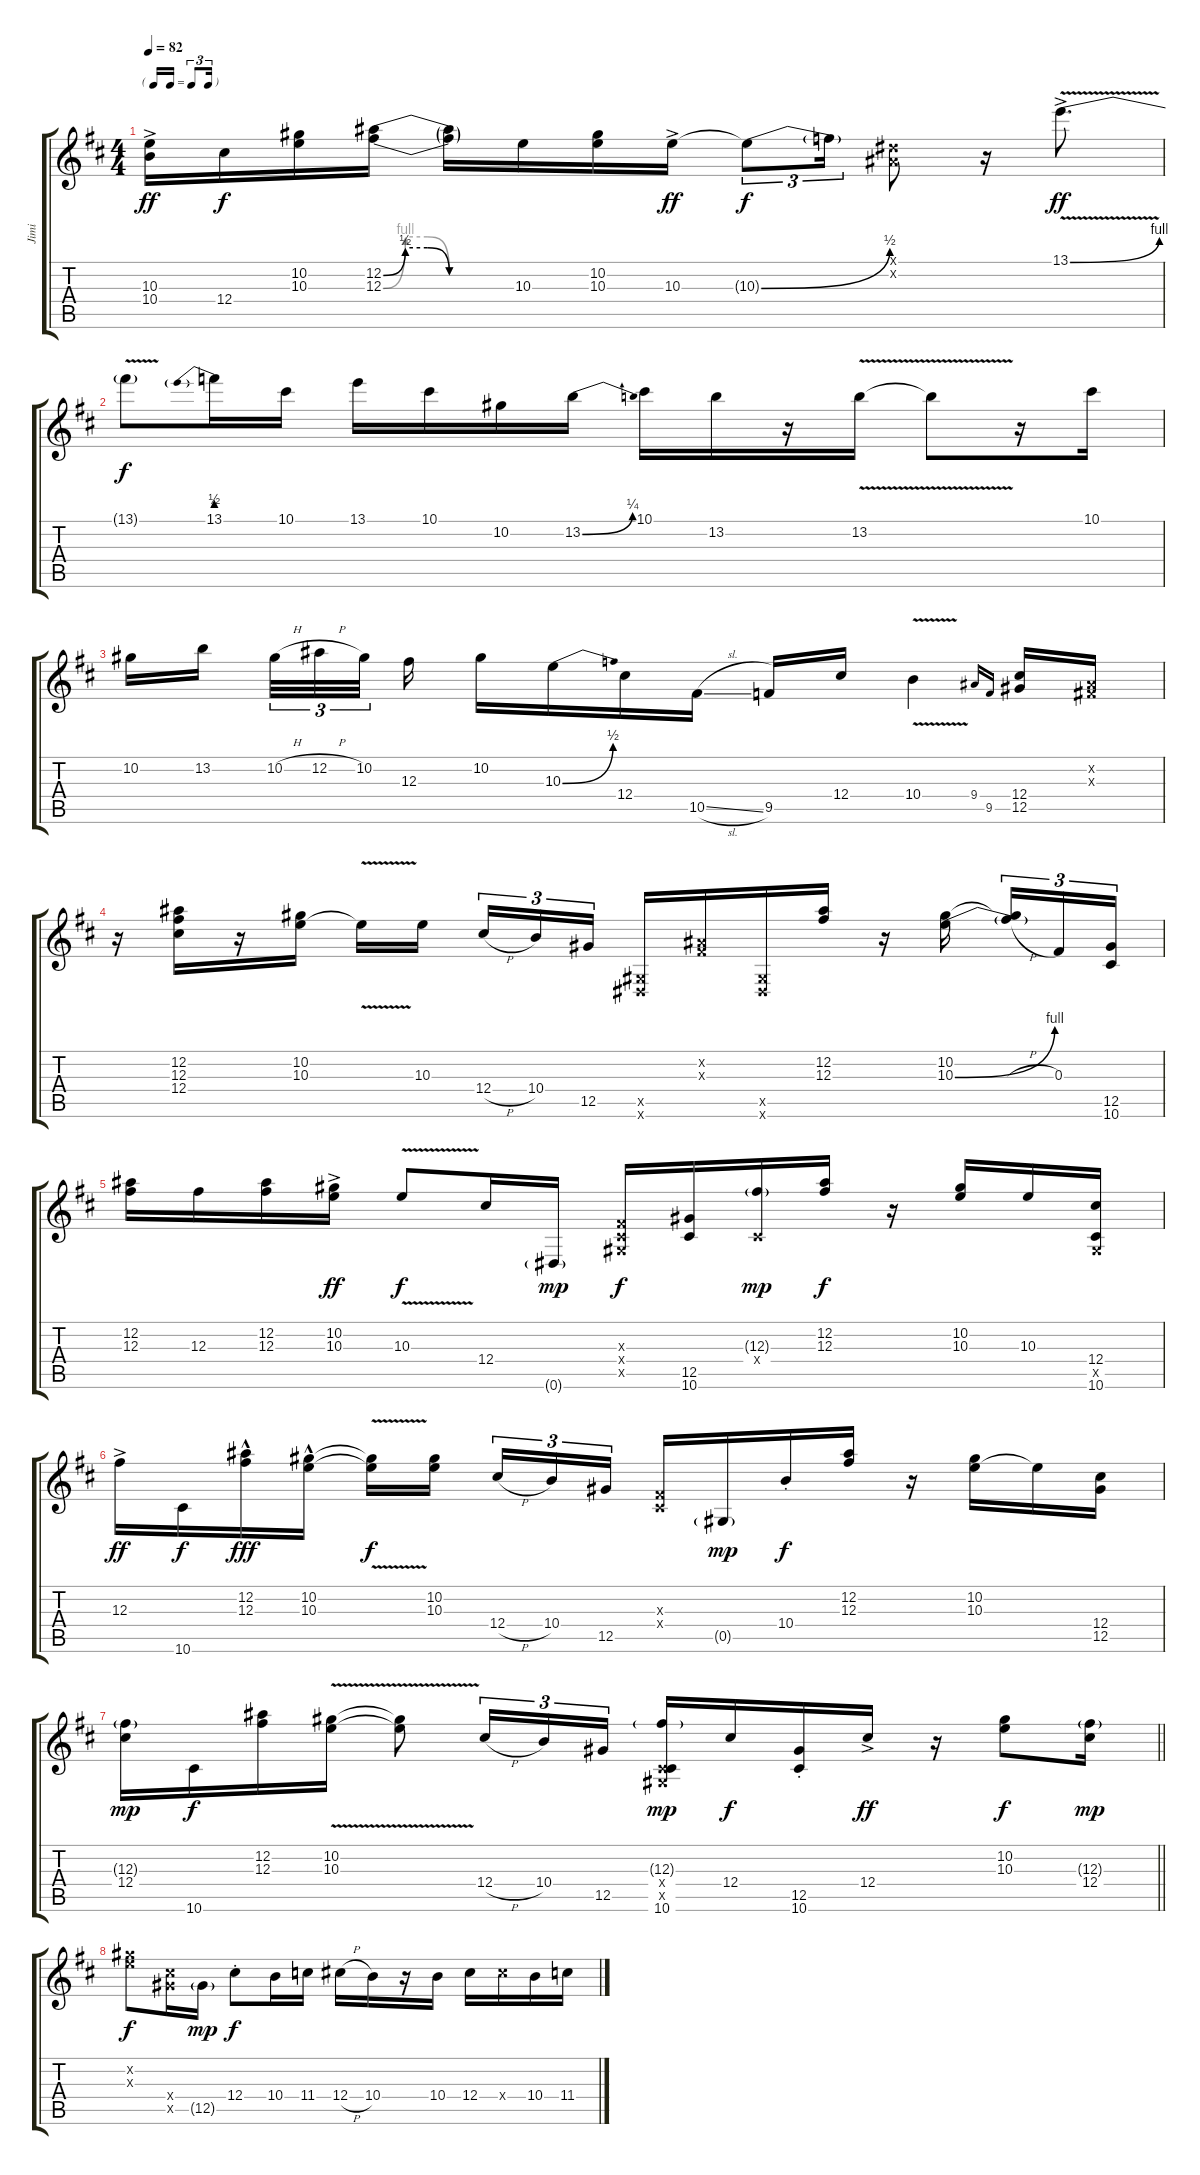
\track ("Jimi" "Jimi") {instrument electricguitarjazz}
\staff {score tabs}
\tuning (Eb4 Bb3 Gb3 Db3 Ab2 Eb2) {hide}
\ts (4 4)
\tf triplet16th
\tempo 82
\clef g2
\ks d
(10.3{ac} 10.4{ac}).16{dy ff} 12.4.16{dy f} (10.2 10.3).16 (12.2{be (custom 0 0 10 2 20 2 30 0 60 0)} 12.3{be (custom 0 0 10 4 20 4 30 0 60 0)}).16 (12.2{t} 12.3{t}).16 10.3.16 (10.2 10.3).16 10.3{ac}.16{dy ff} 10.3{be (bend 0 0 60 2) t}.8{tu (3 2) dy f} 10.3{t}.16{tu (3 2)} (0.1{x} 0.2{x}).8 r.16 13.1{be (bend 0 0 60 4) v ac}.8{d dy ff} |
13.1{t}.8{dy f} 13.1{be (prebend 0 2 60 2)}.16 10.1.16 13.1.16 10.1.16 10.2.16 13.2{be (bend 0 0 60 1)}.16 10.1.16 13.2.16 r.16 13.2{v}.16 13.2{t}.8 r.16 10.1.16 |
10.2.16 13.2.16{beam splitsecondary} 10.2{h}.32{tu (3 2)} 12.2{h}.32{tu (3 2)} 10.2.32{tu (3 2) beam splitsecondary} 12.3.16 10.2.16 10.3{be (bend 0 0 60 2)}.16 12.4.16 10.5{sl}.16 9.5.16 12.4.16 10.4{v}.4 9.4.16{gr onbeat} 9.5.16{gr onbeat} (12.4 12.5).16 (0.2{x} 0.3{x}).16 |
r.16 (12.2 12.3 12.4).16 r.16 (10.2 10.3).16 10.3{v t}.16 10.3.16{beam splitsecondary} 12.4{h}.16{tu (3 2)} 10.4.16{tu (3 2)} 12.5.16{tu (3 2)} (0.5{x} 0.6{x}).16 (0.2{x} 0.3{x}).16 (0.5{x} 0.6{x}).16 (12.2 12.3).16 r.16 (10.2 10.3{be (bend 0 0 60 4)}).16{beam splitsecondary} (10.2{t} 10.3{h t}).16{tu (3 2)} 0.3.16{tu (3 2)} (12.5 10.6).16{tu (3 2)} |
(12.2 12.3).16 12.3.16 (12.2 12.3).16 (10.2{ac} 10.3{ac}).16{dy ff} 10.3{v}.8{dy f} 12.4.16 0.6{g}.16{dy mp} (0.3{x} 0.4{x} 0.5{x}).16{dy f} (12.5 10.6).16 (12.3{g} 0.4{x}).16{dy mp} (12.2 12.3).16{dy f} r.16 (10.2 10.3).16 10.3.16 (12.4 0.5{x} 10.6).16 |
12.3{ac}.16{dy ff} 10.6.16{dy f} (12.2{hac} 12.3{hac}).16{dy fff} (10.2{hac} 10.3{hac}).16 (10.2{v t} 10.3{v t}).16{dy f} (10.2 10.3).16{beam splitsecondary} 12.4{h}.16{tu (3 2)} 10.4.16{tu (3 2)} 12.5.16{tu (3 2)} (0.3{x} 0.4{x}).16 0.5{g}.16{dy mp} 10.4{st}.16{dy f} (12.2 12.3).16 r.16 (10.2 10.3).16 10.3{t}.16 (12.4 12.5).16 |
\barLineRight lightlight
(12.3{g} 12.4).16{dy mp} 10.6.16{dy f} (12.2 12.3).16 (10.2{v} 10.3{v}).16 (10.2{t} 10.3{t}).8 12.4{h}.16{tu (3 2)} 10.4.16{tu (3 2)} 12.5.16{tu (3 2)} (12.3{g} 0.4{x} 0.5{x} 10.6).16{dy mp} 12.4.16{dy f} (12.5{st} 10.6{st}).16 12.4{ac}.16{dy ff} r.16 (10.2 10.3).8{dy f} (12.3{g} 12.4).16{dy mp} |
(10.2{x} 10.3{x}).8{dy f volume 12} (12.4{x} 12.5{x}).16 12.5{g}.16{dy mp} 12.4{st}.8{dy f} 10.4.16 11.4.16 12.4{h}.16 10.4.16 r.16 10.4.16 12.4.16 12.4{x}.16 10.4.16 11.4.16
